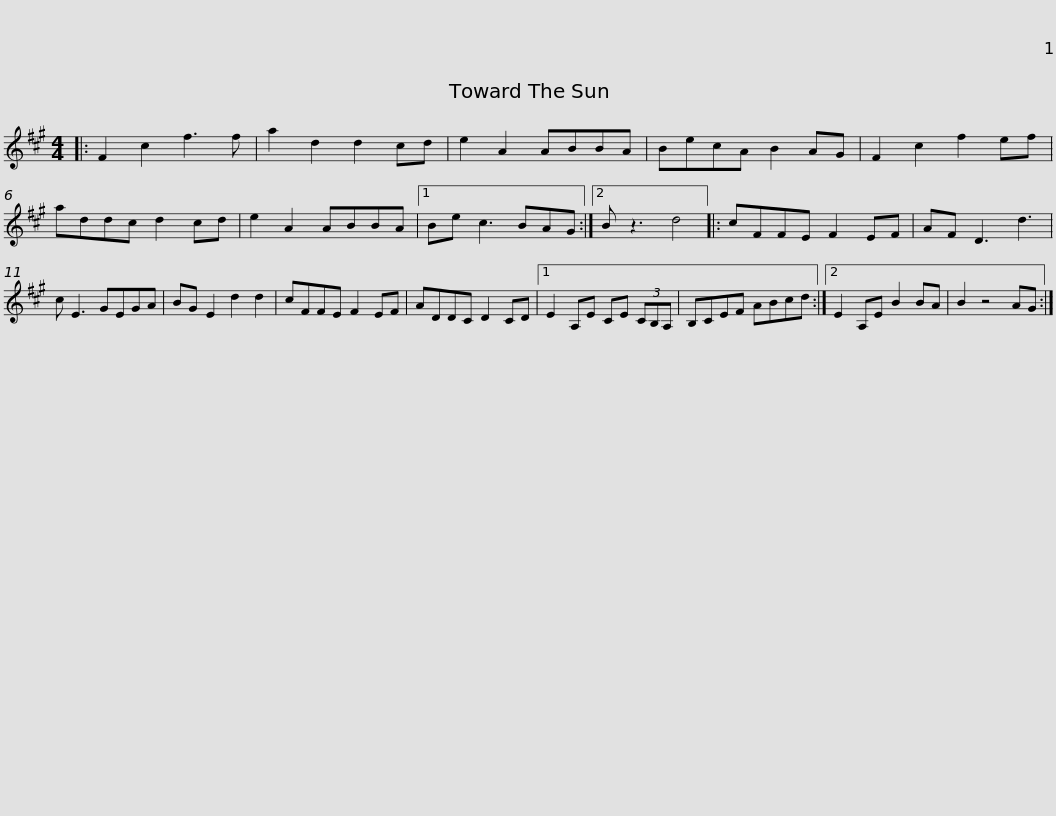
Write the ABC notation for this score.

X:1
L:1/8
M:4/4
I:linebreak $
K:A
V:1 treble
V:1
|: F2 c2 f3 f | a2 d2 d2 cd | e2 A2 ABBA | BecA B2 AG | F2 c2 f2 ef | %5
 addc d2 cd | e2 A2 ABBA |1$ Be c3 BAG :|2 B z3 d4 |: cFFE F2 EF | %10
 AF D3 d3 | c E3 GEGA | BG E2 d2 d2 | cFFE F2 EF |$ ADDC D2 CD |1 %15
 E2 A,E CE (3CB,A, | B,CEF ABcd :|2 E2 A,E B2 BA | B2 z4 AG :| %19
